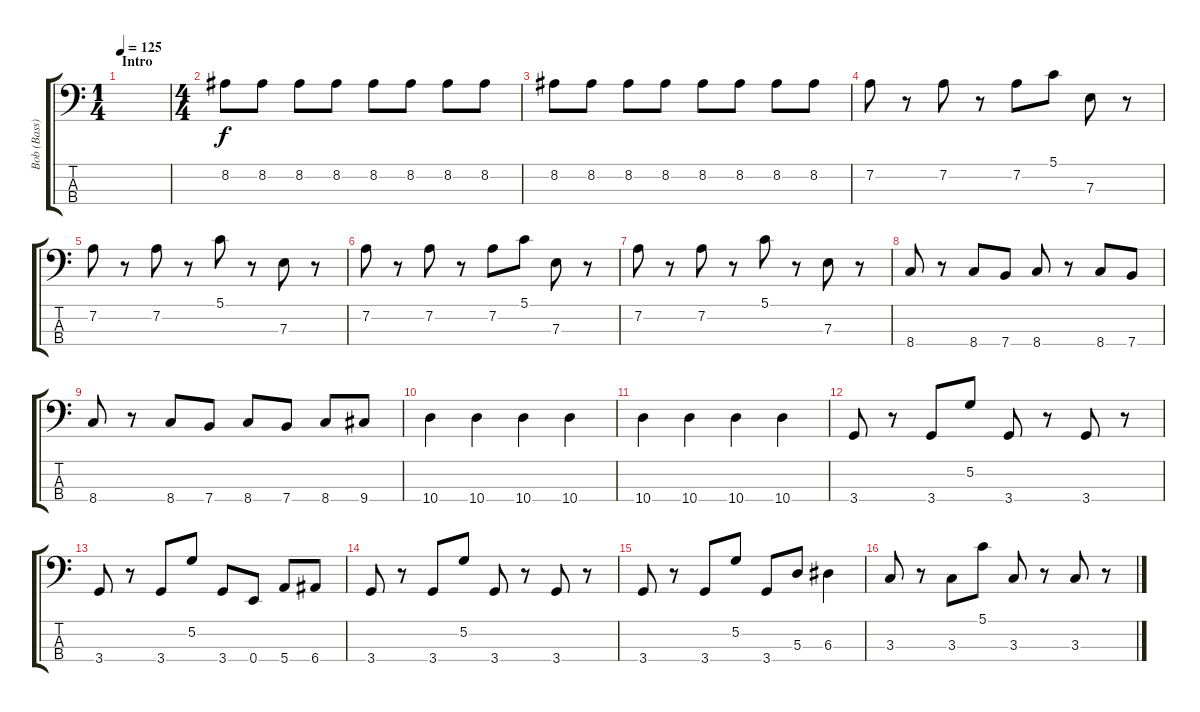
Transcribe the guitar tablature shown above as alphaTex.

\track ("Bob (Bass)" "Bob (Bass)") {instrument electricbasspick}
\staff {score tabs}
\tuning (G2 D2 A1 E1) {hide}
\ts (1 4)
\section ("" "Intro")
\tempo 125
\clef f4
\ks c
|
\ts (4 4)
8.2.8 8.2.8 8.2.8 8.2.8 8.2.8 8.2.8 8.2.8 8.2.8 |
8.2.8 8.2.8 8.2.8 8.2.8 8.2.8 8.2.8 8.2.8 8.2.8 |
7.2.8 r.8 7.2.8 r.8 7.2.8 5.1.8 7.3.8 r.8 |
7.2.8 r.8 7.2.8 r.8 5.1.8 r.8 7.3.8 r.8 |
7.2.8 r.8 7.2.8 r.8 7.2.8 5.1.8 7.3.8 r.8 |
7.2.8 r.8 7.2.8 r.8 5.1.8 r.8 7.3.8 r.8 |
8.4.8 r.8 8.4.8 7.4.8 8.4.8 r.8 8.4.8 7.4.8 |
8.4.8 r.8 8.4.8 7.4.8 8.4.8 7.4.8 8.4.8 9.4.8 |
10.4.4 10.4.4 10.4.4 10.4.4 |
10.4.4 10.4.4 10.4.4 10.4.4 |
3.4.8 r.8 3.4.8 5.2.8 3.4.8 r.8 3.4.8 r.8 |
3.4.8 r.8 3.4.8 5.2.8 3.4.8 0.4.8 5.4.8 6.4.8 |
3.4.8 r.8 3.4.8 5.2.8 3.4.8 r.8 3.4.8 r.8 |
3.4.8 r.8 3.4.8 5.2.8 3.4.8 5.3.8 6.3.4 |
3.3.8 r.8 3.3.8 5.1.8 3.3.8 r.8 3.3.8 r.8
